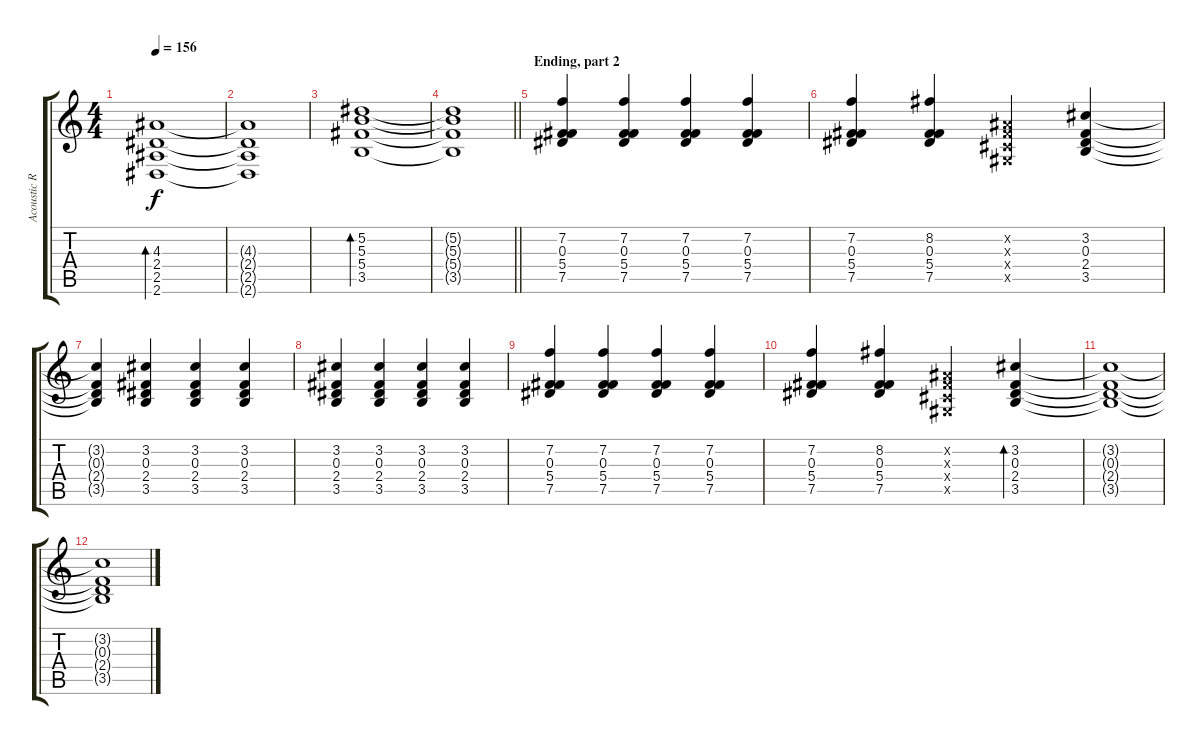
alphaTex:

\track ("Acoustic Rhytm Guitar [L]" "Acoustic R") {instrument acousticguitarsteel}
\staff {score tabs}
\tuning (Eb4 Bb3 Gb3 Db3 Ab2 Db2) {hide}
\ts (4 4)
\tempo 156
\clef g2
\ks c
(4.3 2.4 2.5 2.6).1{bd 480 dy f} |
(4.3{t} 2.4{t} 2.5{t} 2.6{t}).1 |
(5.2 5.3 5.4 3.5).1{bd 480} |
\barLineRight lightlight
(5.2{t} 5.3{t} 5.4{t} 3.5{t}).1 |
\section ("" "Ending, part 2")
(7.2 0.3 5.4 7.5).4 (7.2 0.3 5.4 7.5).4 (7.2 0.3 5.4 7.5).4 (7.2 0.3 5.4 7.5).4 |
(7.2 0.3 5.4 7.5).4 (8.2 0.3 5.4 7.5).4 (0.2{x} 0.3{x} 0.4{x} 0.5{x}).4 (3.2 0.3 2.4 3.5).4 |
(3.2{t} 0.3{t} 2.4{t} 3.5{t}).4 (3.2 0.3 2.4 3.5).4 (3.2 0.3 2.4 3.5).4 (3.2 0.3 2.4 3.5).4 |
(3.2 0.3 2.4 3.5).4 (3.2 0.3 2.4 3.5).4 (3.2 0.3 2.4 3.5).4 (3.2 0.3 2.4 3.5).4 |
(7.2 0.3 5.4 7.5).4 (7.2 0.3 5.4 7.5).4 (7.2 0.3 5.4 7.5).4 (7.2 0.3 5.4 7.5).4 |
(7.2 0.3 5.4 7.5).4 (8.2 0.3 5.4 7.5).4 (0.2{x} 0.3{x} 0.4{x} 0.5{x}).4 (3.2 0.3 2.4 3.5).4{bd 240} |
(3.2{t} 0.3{t} 2.4{t} 3.5{t}).1 |
(3.2{t} 0.3{t} 2.4{t} 3.5{t}).1
